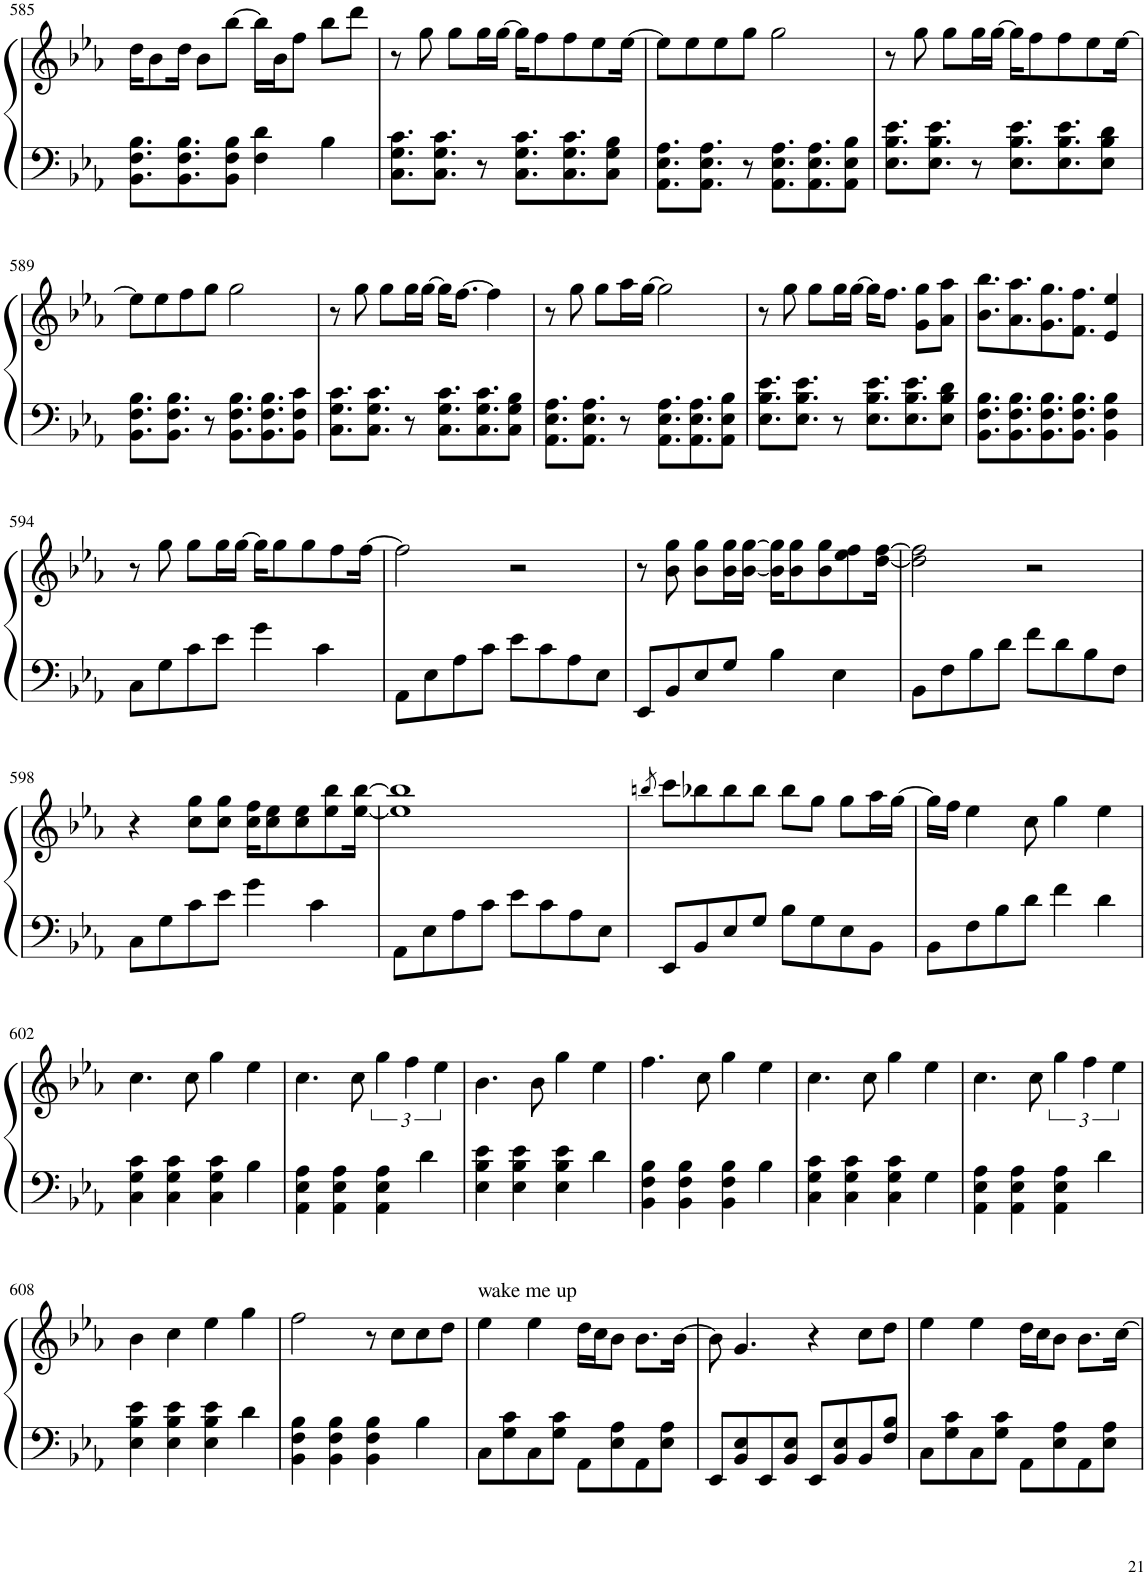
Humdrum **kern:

**kern	**kern
*part1	*part1
*staff2	*staff1
*I"Piano	*
*I'Pno.	*
!!LO:PB:g=z
*clefF4	*clefG2
*k[b-e-a-]	*k[b-e-a-]
*M4/4	*M4/4
=585	=585
8.BB-\ 8.F\ 8.B-\L	16dd\KL
.	8b-\
8.BB-\ 8.F\ 8.B-\	16dd\Jk
.	8b-\L
8BB-\ 8F\ 8B-\J	[8bb-\J
4F\ 4d\	16bb-\LL]
.	16b-\J
.	8ff\J
4B-\	8bb-\L
.	8ddd\J
=586	=586
8.C\ 8.G\ 8.c\L	8r
.	8gg\
8.C\ 8.G\ 8.c\J	.
.	8gg\L
8r	16gg\L
.	[16gg\JJ
8.C\ 8.G\ 8.c\L	16gg\KL]
.	8ff\
8.C\ 8.G\ 8.c\	8ff\
.	8ee-\
8C\ 8G\ 8B-\J	.
.	[16ee-\Jk
=587	=587
8.AA-\ 8.E-\ 8.A-\L	8ee-\L]
.	8ee-\
8.AA-\ 8.E-\ 8.A-\J	.
.	8ee-\
8r	8gg\J
8.AA-\ 8.E-\ 8.A-\L	2gg\
8.AA-\ 8.E-\ 8.A-\	.
8AA-\ 8E-\ 8B-\J	.
=588	=588
8.E-\ 8.B-\ 8.e-\L	8r
.	8gg\
8.E-\ 8.B-\ 8.e-\J	.
.	8gg\L
8r	16gg\L
.	[16gg\JJ
8.E-\ 8.B-\ 8.e-\L	16gg\KL]
.	8ff\
8.E-\ 8.B-\ 8.e-\	8ff\
.	8ee-\
8E-\ 8B-\ 8d\J	.
.	[16ee-\Jk
!!LO:LB:g=z
=589	=589
8.BB-\ 8.F\ 8.B-\L	8ee-\L]
.	8ee-\
8.BB-\ 8.F\ 8.B-\J	.
.	8ff\
8r	8gg\J
8.BB-\ 8.F\ 8.B-\L	2gg\
8.BB-\ 8.F\ 8.B-\	.
8BB-\ 8F\ 8c\J	.
=590	=590
8.C\ 8.G\ 8.c\L	8r
.	8gg\
8.C\ 8.G\ 8.c\J	.
.	8gg\L
8r	16gg\L
.	[16gg\JJ
8.C\ 8.G\ 8.c\L	16gg\KL]
.	[8.ff\J
8.C\ 8.G\ 8.c\	.
.	4ff\]
8C\ 8G\ 8B-\J	.
=591	=591
8.AA-\ 8.E-\ 8.A-\L	8r
.	8gg\
8.AA-\ 8.E-\ 8.A-\J	.
.	8gg\L
8r	16aa-\L
.	[16gg\JJ
8.AA-\ 8.E-\ 8.A-\L	2gg\]
8.AA-\ 8.E-\ 8.A-\	.
8AA-\ 8E-\ 8B-\J	.
=592	=592
8.E-\ 8.B-\ 8.e-\L	8r
.	8gg\
8.E-\ 8.B-\ 8.e-\J	.
.	8gg\L
8r	16gg\L
.	[16gg\JJ
8.E-\ 8.B-\ 8.e-\L	16gg\KL]
.	8.ff\J
8.E-\ 8.B-\ 8.e-\	.
.	8g\ 8gg\L
8E-\ 8B-\ 8d\J	8a-\ 8aa-\J
=593	=593
8.BB-\ 8.F\ 8.B-\L	8.b-\ 8.bb-\L
8.BB-\ 8.F\ 8.B-\	8.a-\ 8.aa-\
8.BB-\ 8.F\ 8.B-\	8.g\ 8.gg\
8.BB-\ 8.F\ 8.B-\J	8.f\ 8.ff\J
4BB-\ 4F\ 4B-\	4e-/ 4ee-/
!!LO:LB:g=z
=594	=594
8C\L	8r
8G\	8gg\
8c\	8gg\L
8e-\J	16gg\L
.	[16gg\JJ
4g\	16gg\KL]
.	8gg\
.	8gg\
4c\	.
.	8ff\
.	[16ff\Jk
=595	=595
8AA-\L	2ff\]
8E-\	.
8A-\	.
8c\J	.
8e-\L	2r
8c\	.
8A-\	.
8E-\J	.
=596	=596
8EE-/L	8r
8BB-/	8b-\ 8gg\
8E-/	8b-\ 8gg\L
8G/J	16b-\ 16gg\L
.	[16b-\ [16gg\JJ
4B-\	16b-\] 16gg\]KL
.	8b-\ 8gg\
.	8b-\ 8gg\
4E-\	.
.	8ee-\ 8ff\
.	[16dd\ [16ff\Jk
=597	=597
8BB-\L	2dd\] 2ff\]
8F\	.
8B-\	.
8d\J	.
8f\L	2r
8d\	.
8B-\	.
8F\J	.
!!LO:LB:g=z
=598	=598
8C\L	4r
8G\	.
8c\	8cc\ 8gg\L
8e-\J	8cc\ 8gg\J
4g\	16cc\ 16ff\KL
.	8cc\ 8ee-\
.	8cc\ 8ee-\
4c\	.
.	8ee-\ 8bb-\
.	[16ee-\ [16bb-\Jk
=599	=599
8AA-\L	1ee-] 1bb-]
8E-\	.
8A-\	.
8c\J	.
8e-\L	.
8c\	.
8A-\	.
8E-\J	.
=600	=600
.	8qbbn/
8EE-/L	8ccc\L
8BB-/	8bb-X\
8E-/	8bb-\
8G/J	8bb-\J
8B-\L	8bb-\L
8G\	8gg\J
8E-\	8gg\L
8BB-\J	16aa-\L
.	[16gg\JJ
=601	=601
8BB-\L	16gg\LL]
.	16ff\JJ
8F\	4ee-\
8B-\	.
8d\J	8cc\
4f\	4gg\
4d\	4ee-\
!!LO:LB:g=z
=602	=602
4C\ 4G\ 4c\	4.cc\
4C\ 4G\ 4c\	.
.	8cc\
4C\ 4G\ 4c\	4gg\
4B-\	4ee-\
=603	=603
4AA-\ 4E-\ 4A-\	4.cc\
4AA-\ 4E-\ 4A-\	.
.	8cc\
4AA-\ 4E-\ 4A-\	6gg\
.	6ff\
4d\	.
.	6ee-\
=604	=604
4E-\ 4B-\ 4e-\	4.b-\
4E-\ 4B-\ 4e-\	.
.	8b-\
4E-\ 4B-\ 4e-\	4gg\
4d\	4ee-\
=605	=605
4BB-\ 4F\ 4B-\	4.ff\
4BB-\ 4F\ 4B-\	.
.	8cc\
4BB-\ 4F\ 4B-\	4gg\
4B-\	4ee-\
=606	=606
4C\ 4G\ 4c\	4.cc\
4C\ 4G\ 4c\	.
.	8cc\
4C\ 4G\ 4c\	4gg\
4G\	4ee-\
=607	=607
4AA-\ 4E-\ 4A-\	4.cc\
4AA-\ 4E-\ 4A-\	.
.	8cc\
4AA-\ 4E-\ 4A-\	6gg\
.	6ff\
4d\	.
.	6ee-\
!!LO:LB:g=z
=608	=608
4E-\ 4B-\ 4e-\	4b-\
4E-\ 4B-\ 4e-\	4cc\
4E-\ 4B-\ 4e-\	4ee-\
4d\	4gg\
=609	=609
4BB-\ 4F\ 4B-\	2ff\
4BB-\ 4F\ 4B-\	.
4BB-\ 4F\ 4B-\	8r
.	8cc\L
4B-\	8cc\
.	8dd\J
=610	=610
!	!LO:TX:a:t=wake me up
8C\L	4ee-\
8G\ 8c\	.
8C\	4ee-\
8G\ 8c\J	.
8AA-\L	16dd\LL
.	16cc\J
8E-\ 8A-\	8b-\J
8AA-\	8.b-\L
8E-\ 8A-\J	.
.	[16b-\Jk
=611	=611
8EE-/L	8b-\]
8BB-/ 8E-/	4.g/
8EE-/	.
8BB-/ 8E-/J	.
8EE-/L	4r
8BB-/ 8E-/	.
8BB-/	8cc\L
8F/ 8B-/J	8dd\J
=612	=612
8C\L	4ee-\
8G\ 8c\	.
8C\	4ee-\
8G\ 8c\J	.
8AA-\L	16dd\LL
.	16cc\J
8E-\ 8A-\	8b-\J
8AA-\	8.b-\L
8E-\ 8A-\J	.
.	[16cc\Jk
=	=
*-	*-
